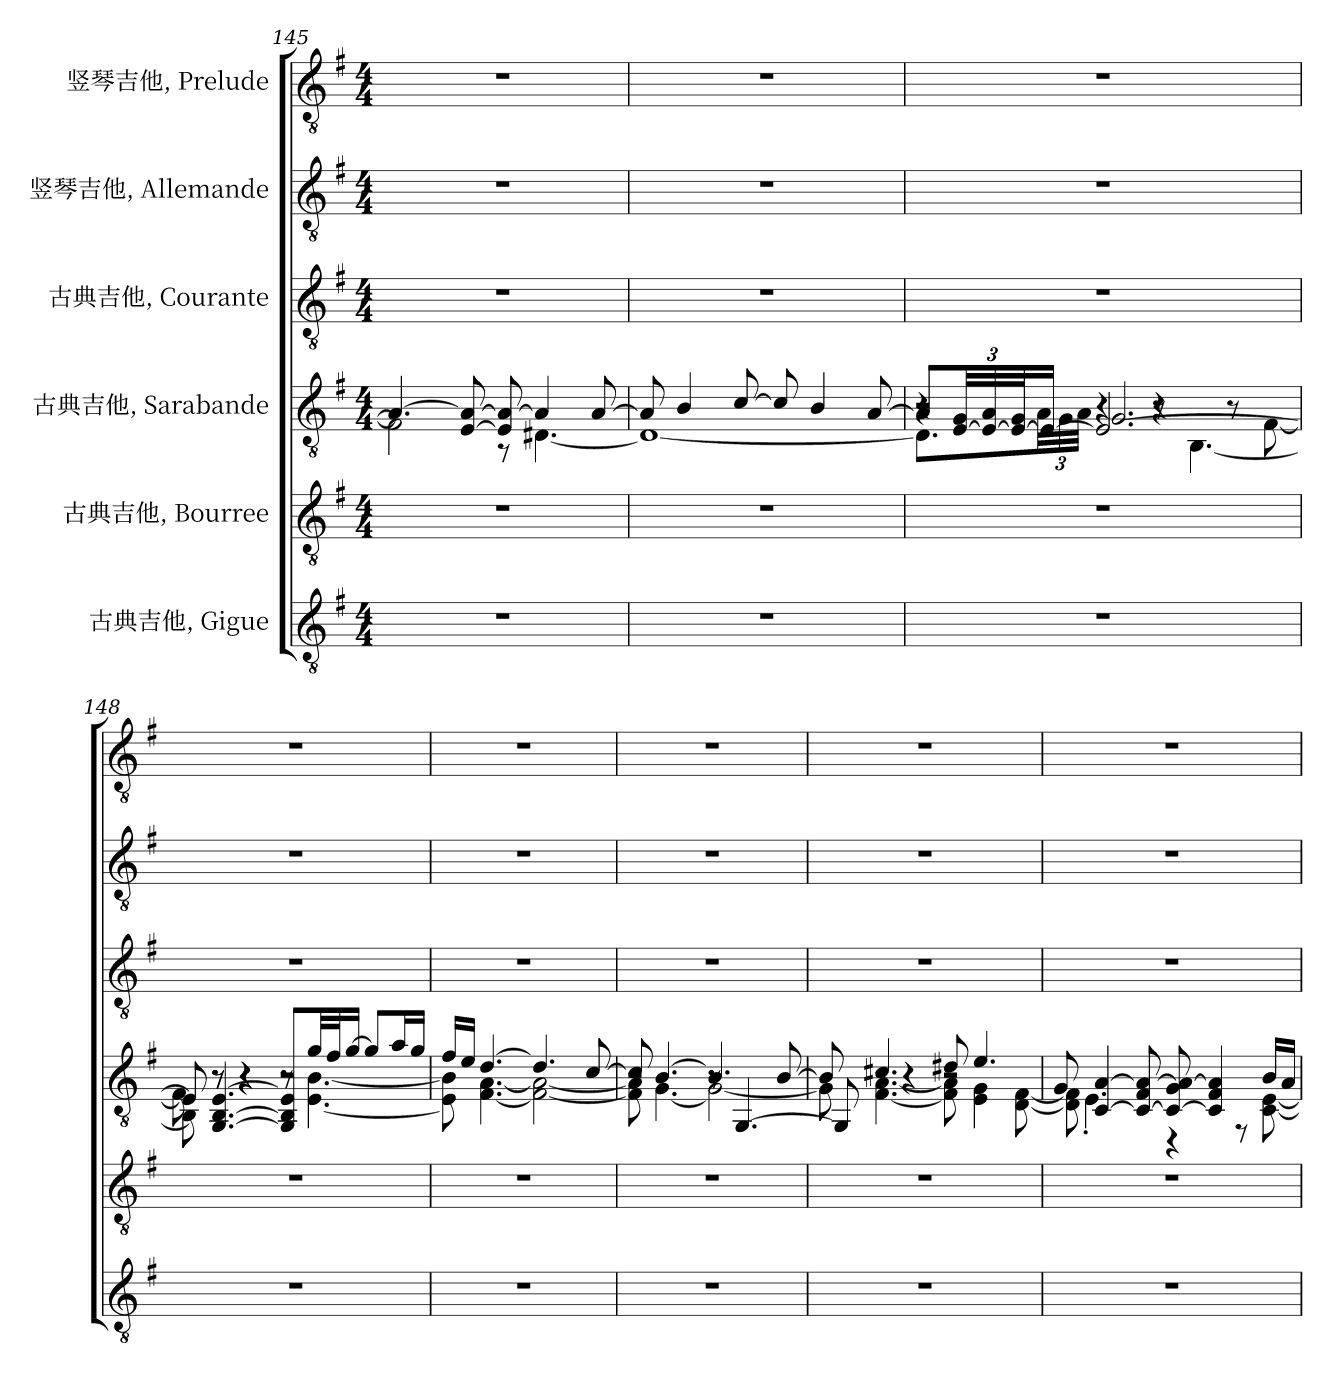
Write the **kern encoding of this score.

**kern	**kern	**kern	**kern	**kern	**kern
*part6	*part5	*part4	*part3	*part2	*part1
*staff6	*staff5	*staff4	*staff3	*staff2	*staff1
*I"古典吉他, Gigue	*I"古典吉他, Bourree	*I"古典吉他, Sarabande	*I"古典吉他, Courante	*I"竖琴吉他, Allemande	*I"竖琴吉他, Prelude
*clefGv2	*clefGv2	*clefGv2	*clefGv2	*clefGv2	*clefGv2
*k[f#]	*k[f#]	*k[f#]	*k[f#]	*k[f#]	*k[f#]
*M4/4	*M4/4	*M4/4	*M4/4	*M4/4	*M4/4
=145	=145	=145	=145	=145	=145
*	*	*^	*	*	*
1r	1r	4.A/_	2F#\]	1r	1r	1r
.	.	[8E/ 8A/_	.	.	.	.
.	.	8E/] 8A/_	8r	.	.	.
.	.	4A/]	[4.D#X\	.	.	.
.	.	[8A/	.	.	.	.
=146	=146	=146	=146	=146	=146	=146
1r	1r	8A/]	1D#_	1r	1r	1r
.	.	4B/	.	.	.	.
.	.	[8c/	.	.	.	.
.	.	8c/]	.	.	.	.
.	.	4B/	.	.	.	.
.	.	[8A/	.	.	.	.
!!LO:LB:g=z
=147	=147	=147	=147	=147	=147	=147
*	*	*^	*^	*	*	*
1r	1r	8A/L]	8.D#\L]	4r	2r	1r	1r	1r
*	*	*Xbrackettup	*	*	*	*	*	*
.	.	[48E/ 48G/LL	.	.	.	.	.	.
.	.	48E/_ 48A/	.	.	.	.	.	.
.	.	48E/_ 48G/J	.	.	.	.	.	.
.	.	16E/JJ_	48A\LL	.	.	.	.	.
.	.	.	48G\	.	.	.	.	.
.	.	.	48A\JJJ	.	.	.	.	.
.	.	2.E/_	4r	2.G/	.	.	.	.
.	.	.	4r	.	8r	.	.	.
.	.	.	.	.	[4.BB\	.	.	.
.	.	.	8r	.	.	.	.	.
.	.	.	[8F#\	.	.	.	.	.
*	*	*	*	*v	*v	*	*	*
=148	=148	=148	=148	=148	=148	=148	=148
1r	1r	8E/]	8F#\]	8BB\]	1r	1r	1r
.	.	[4.GG/ [4.BB/ [4.E/	8r	8r	.	.	.
.	.	.	4r	4r	.	.	.
.	.	8GG/] 8BB/] 8E/]L	8r	2r	.	.	.
.	.	32g/LL	[4.E\ [4.B\	.	.	.	.
.	.	32f#/J	.	.	.	.	.
.	.	[16g/JJ	.	.	.	.	.
.	.	8g/L]	.	.	.	.	.
.	.	16a/L	.	.	.	.	.
.	.	16g/JJ	.	.	.	.	.
*	*	*	*v	*v	*	*	*
=149	=149	=149	=149	=149	=149	=149
1r	1r	16f#/LL	8E\] 8B\]	1r	1r	1r
.	.	16e/JJ	.	.	.	.
.	.	[4.d/	[4.F#\ [4.A\	.	.	.
.	.	4.d/]	2F#\_ 2A\_	.	.	.
.	.	[8c/	.	.	.	.
!!LO:PB:g=z
=150	=150	=150	=150	=150	=150	=150
*	*	*	*^	*	*	*
1r	1r	8c/]	8F#\] 8A\]	2r	1r	1r	1r
.	.	[4.B/	[4.G\	.	.	.	.
.	.	4.B/]	2G\_	8r	.	.	.
.	.	.	.	[4.GG/	.	.	.
.	.	[8B/	.	.	.	.	.
=151	=151	=151	=151	=151	=151	=151	=151
1r	1r	8B/]	8G\]	8GG/]	1r	1r	1r
.	.	4.c#X/	[4.F#\ [4.A\	8r	.	.	.
.	.	.	.	4r	.	.	.
.	.	8d#X/	8F#\] 8A\]	2r	.	.	.
.	.	4.e/	4E\ 4G\	.	.	.	.
.	.	.	[8D\ [8F#\	.	.	.	.
*	*	*	*v	*v	*	*	*
=152	=152	=152	=152	=152	=152	=152
1r	1r	8G/	8D\] 8F#\]	1r	1r	1r
.	.	[4C/ [4A/	4.E'\	.	.	.
.	.	8C/_ 8F#/ 8A/_	.	.	.	.
.	.	8C/_ 8G/ 8A/_	4r	.	.	.
.	.	4C/] 4F#/ 4A/]	.	.	.	.
.	.	.	8r	.	.	.
.	.	16B/LL	[8C\ [8E\	.	.	.
.	.	16A/JJ	.	.	.	.
*	*	*v	*v	*	*	*
=	=	=	=	=	=
*-	*-	*-	*-	*-	*-
